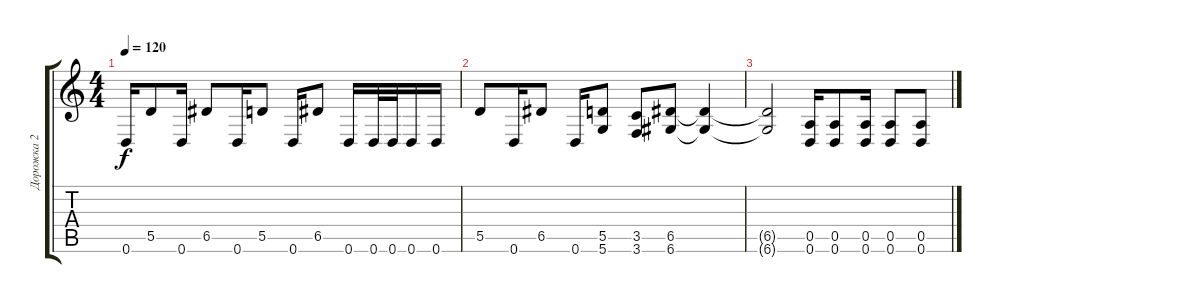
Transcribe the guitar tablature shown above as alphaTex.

\track ("Дорожка 2" "Дорожка 2") {instrument distortionguitar}
\staff {score tabs}
\tuning (E4 B3 G3 D3 A2 D2) {hide}
\ts (4 4)
\tempo 120
\clef g2
\ks c
0.6.16{dy f} 5.5.8 0.6.16 6.5.8 0.6.16 5.5.8 0.6.16 6.5.8 0.6.16 0.6.32 0.6.32 0.6.16 0.6.16 |
5.5.8 0.6.16 6.5.8 0.6.16 (5.5 5.6).8 (3.5 3.6).8 (6.5 6.6).8 (6.5{t} 6.6{t}).4 |
(6.5{t} 6.6{t}).2 (0.5 0.6).16 (0.5 0.6).8 (0.5 0.6).16 (0.5 0.6).8 (0.5 0.6).8
